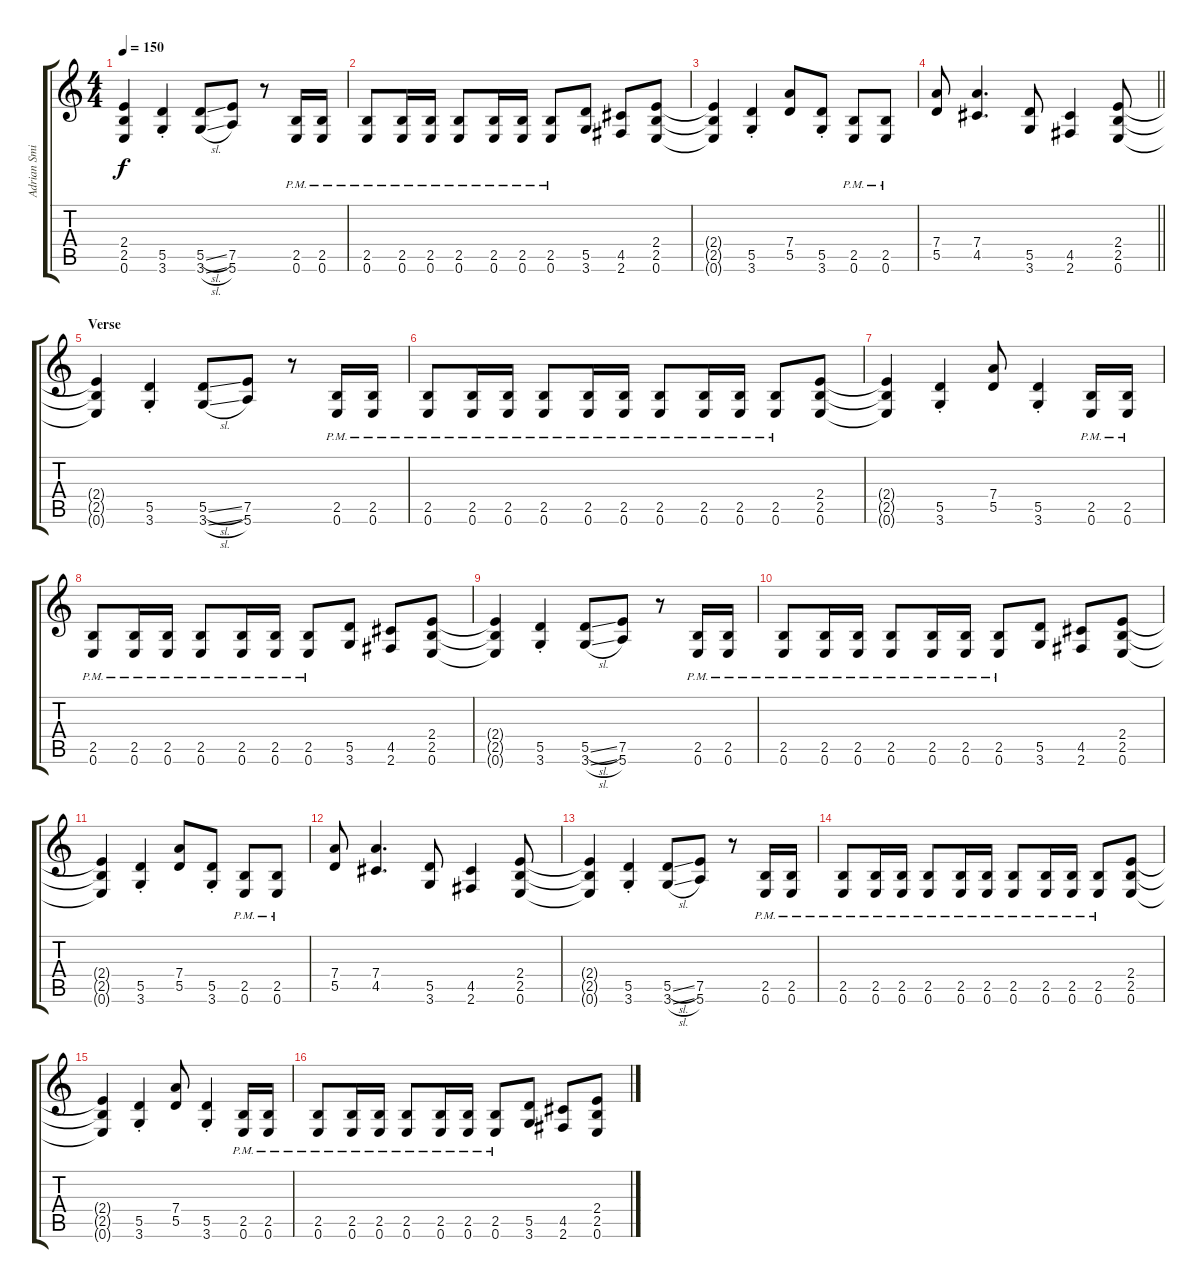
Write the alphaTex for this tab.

\track ("Adrian Smith" "Adrian Smi") {instrument distortionguitar}
\staff {score tabs}
\tuning (E4 B3 G3 D3 A2 E2) {hide}
\ts (4 4)
\tempo 150
\clef g2
\ks c
(2.4{t} 2.5{t} 0.6{t}).4{dy f} (5.5{st} 3.6{st}).4 (5.5{sl} 3.6{sl}).8 (7.5 5.6).8 r.8 (2.5{pm} 0.6{pm}).16 (2.5{pm} 0.6{pm}).16 |
(2.5{pm} 0.6{pm}).8 (2.5{pm} 0.6{pm}).16 (2.5{pm} 0.6{pm}).16 (2.5{pm} 0.6{pm}).8 (2.5{pm} 0.6{pm}).16 (2.5{pm} 0.6{pm}).16 (2.5{pm} 0.6{pm}).8 (5.5 3.6).8 (4.5 2.6).8 (2.4 2.5 0.6).8 |
(2.4{t} 2.5{t} 0.6{t}).4 (5.5{st} 3.6{st}).4 (7.4 5.5).8 (5.5{st} 3.6{st}).8 (2.5{pm} 0.6{pm}).8 (2.5{pm} 0.6{pm}).8 |
\barLineRight lightlight
(7.4 5.5).8 (7.4 4.5).4{d} (5.5 3.6).8 (4.5 2.6).4 (2.4 2.5 0.6).8 |
\section ("" "Verse")
(2.4{t} 2.5{t} 0.6{t}).4 (5.5{st} 3.6{st}).4 (5.5{sl} 3.6{sl}).8 (7.5 5.6).8 r.8 (2.5{pm} 0.6{pm}).16 (2.5{pm} 0.6{pm}).16 |
(2.5{pm} 0.6{pm}).8 (2.5{pm} 0.6{pm}).16 (2.5{pm} 0.6{pm}).16 (2.5{pm} 0.6{pm}).8 (2.5{pm} 0.6{pm}).16 (2.5{pm} 0.6{pm}).16 (2.5{pm} 0.6{pm}).8 (2.5{pm} 0.6{pm}).16 (2.5{pm} 0.6{pm}).16 (2.5{pm} 0.6{pm}).8 (2.4 2.5 0.6).8 |
(2.4{t} 2.5{t} 0.6{t}).4 (5.5{st} 3.6{st}).4 (7.4 5.5).8 (5.5{st} 3.6{st}).4 (2.5{pm} 0.6{pm}).16 (2.5{pm} 0.6{pm}).16 |
(2.5{pm} 0.6{pm}).8 (2.5{pm} 0.6{pm}).16 (2.5{pm} 0.6{pm}).16 (2.5{pm} 0.6{pm}).8 (2.5{pm} 0.6{pm}).16 (2.5{pm} 0.6{pm}).16 (2.5{pm} 0.6{pm}).8 (5.5 3.6).8 (4.5 2.6).8 (2.4 2.5 0.6).8 |
(2.4{t} 2.5{t} 0.6{t}).4 (5.5{st} 3.6{st}).4 (5.5{sl} 3.6{sl}).8 (7.5 5.6).8 r.8 (2.5{pm} 0.6{pm}).16 (2.5{pm} 0.6{pm}).16 |
(2.5{pm} 0.6{pm}).8 (2.5{pm} 0.6{pm}).16 (2.5{pm} 0.6{pm}).16 (2.5{pm} 0.6{pm}).8 (2.5{pm} 0.6{pm}).16 (2.5{pm} 0.6{pm}).16 (2.5{pm} 0.6{pm}).8 (5.5 3.6).8 (4.5 2.6).8 (2.4 2.5 0.6).8 |
(2.4{t} 2.5{t} 0.6{t}).4 (5.5{st} 3.6{st}).4 (7.4 5.5).8 (5.5{st} 3.6{st}).8 (2.5{pm} 0.6{pm}).8 (2.5{pm} 0.6{pm}).8 |
(7.4 5.5).8 (7.4 4.5).4{d} (5.5 3.6).8 (4.5 2.6).4 (2.4 2.5 0.6).8 |
(2.4{t} 2.5{t} 0.6{t}).4 (5.5{st} 3.6{st}).4 (5.5{sl} 3.6{sl}).8 (7.5 5.6).8 r.8 (2.5{pm} 0.6{pm}).16 (2.5{pm} 0.6{pm}).16 |
(2.5{pm} 0.6{pm}).8 (2.5{pm} 0.6{pm}).16 (2.5{pm} 0.6{pm}).16 (2.5{pm} 0.6{pm}).8 (2.5{pm} 0.6{pm}).16 (2.5{pm} 0.6{pm}).16 (2.5{pm} 0.6{pm}).8 (2.5{pm} 0.6{pm}).16 (2.5{pm} 0.6{pm}).16 (2.5{pm} 0.6{pm}).8 (2.4 2.5 0.6).8 |
(2.4{t} 2.5{t} 0.6{t}).4 (5.5{st} 3.6{st}).4 (7.4 5.5).8 (5.5{st} 3.6{st}).4 (2.5{pm} 0.6{pm}).16 (2.5{pm} 0.6{pm}).16 |
(2.5{pm} 0.6{pm}).8 (2.5{pm} 0.6{pm}).16 (2.5{pm} 0.6{pm}).16 (2.5{pm} 0.6{pm}).8 (2.5{pm} 0.6{pm}).16 (2.5{pm} 0.6{pm}).16 (2.5{pm} 0.6{pm}).8 (5.5 3.6).8 (4.5 2.6).8 (2.4 2.5 0.6).8
